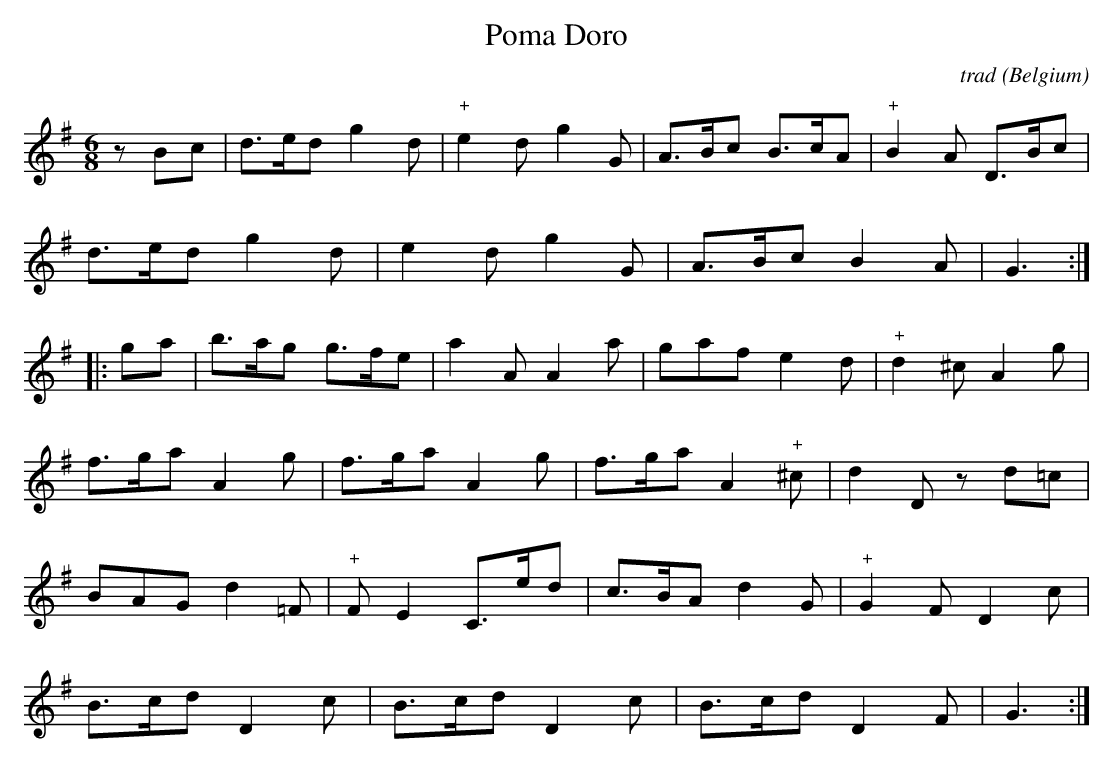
X:1
T:Poma Doro
C:trad
O:Belgium
M:6/8
L:1/8
K:Gmaj
zBc|d>ed g2d|"+"e2d g2G|A>Bc B>cA|"+"B2A D>Bc|
d>ed g2d|e2d g2G|A>Bc B2A|G3:|
|:ga|b>ag g>fe|a2A A2a|gaf e2d|"+"d2^c A2g|
f>ga A2g|f>ga A2g|f>ga A2"+"^c|d2D zd=c|
BAG d2=F|"+"FE2 C>ed|c>BA d2G|"+"G2F D2c|
B>cd D2c|B>cd D2c|B>cd D2F|G3:|]
